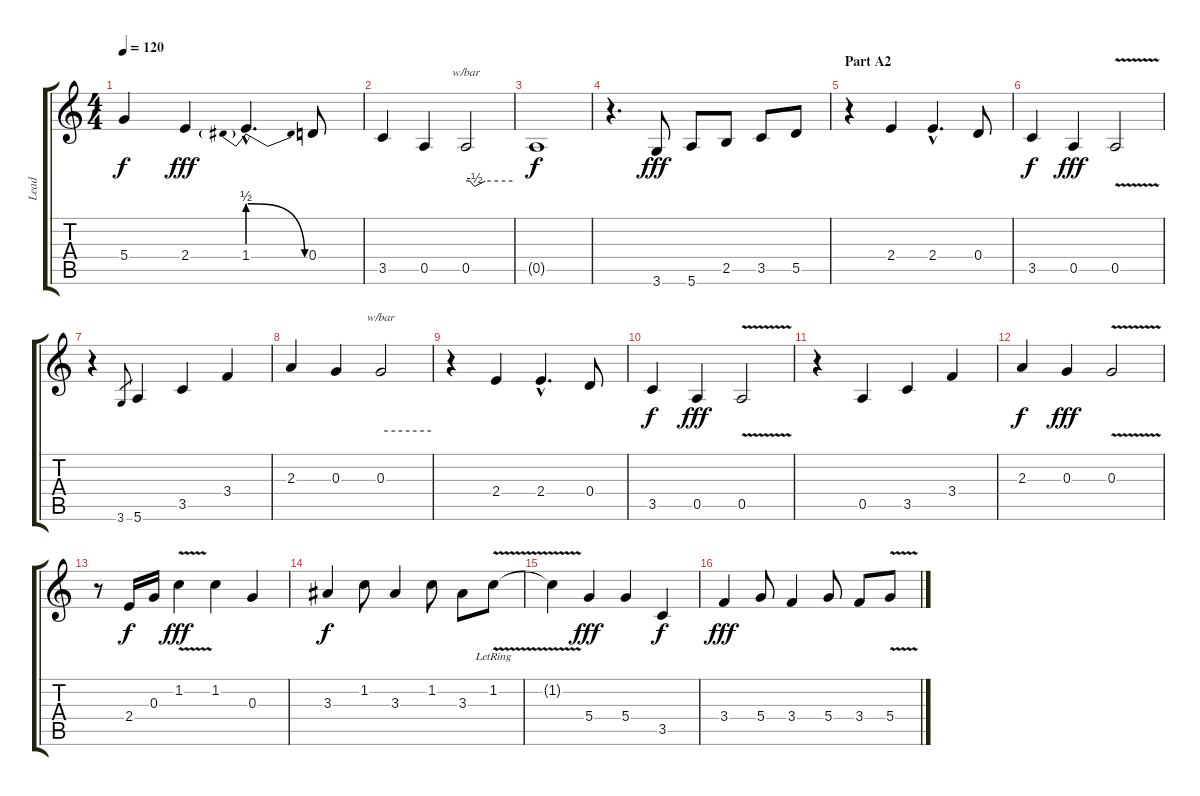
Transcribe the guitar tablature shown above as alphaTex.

\track ("Lead" "Lead") {instrument acousticguitarnylon}
\staff {score tabs}
\tuning (E4 B3 G3 D3 A2 E2) {hide}
\ts (4 4)
\tempo 120
\clef g2
\ks c
5.4{t}.4{dy f} 2.4.4{dy fff} 1.4{be (prebendrelease 0 2 60 0) hac}.4{d} 0.4.8 |
3.5.4 0.5.4 0.5.2{tbe (custom default 0 0 5 0 11 -2 25 0 60 0)} |
0.5{t}.1{dy f} |
r.4{d} 3.6.8{dy fff} 5.6.8 2.5.8 3.5.8 5.5.8 |
\section ("" "Part A2")
r.4{instrument electricguitarclean} 2.4.4 2.4{hac}.4{d} 0.4.8 |
3.5.4{dy f} 0.5.4{dy fff} 0.5{v}.2 |
r.4 3.6.8{gr} 5.6.4 3.5.4 3.4.4 |
2.3.4 0.3.4 0.3.2{tbe (hold default 0 0 60 0)} |
r.4 2.4.4 2.4{hac}.4{d} 0.4.8 |
3.5.4{dy f} 0.5.4{dy fff} 0.5{v}.2 |
r.4 0.5.4 3.5.4 3.4.4 |
2.3.4{dy f} 0.3.4{dy fff} 0.3{v}.2 |
r.8 2.4.16{dy f} 0.3.16 1.2{v}.4{dy fff} 1.2.4 0.3.4 |
3.3.4{dy f} 1.2.8 3.3.4 1.2.8 3.3.8 1.2{v lr}.8 |
1.2{t}.4 5.4.4{dy fff} 5.4.4 3.5.4{dy f} |
3.4.4{dy fff} 5.4.8 3.4.4 5.4.8 3.4.8 5.4{v}.8
